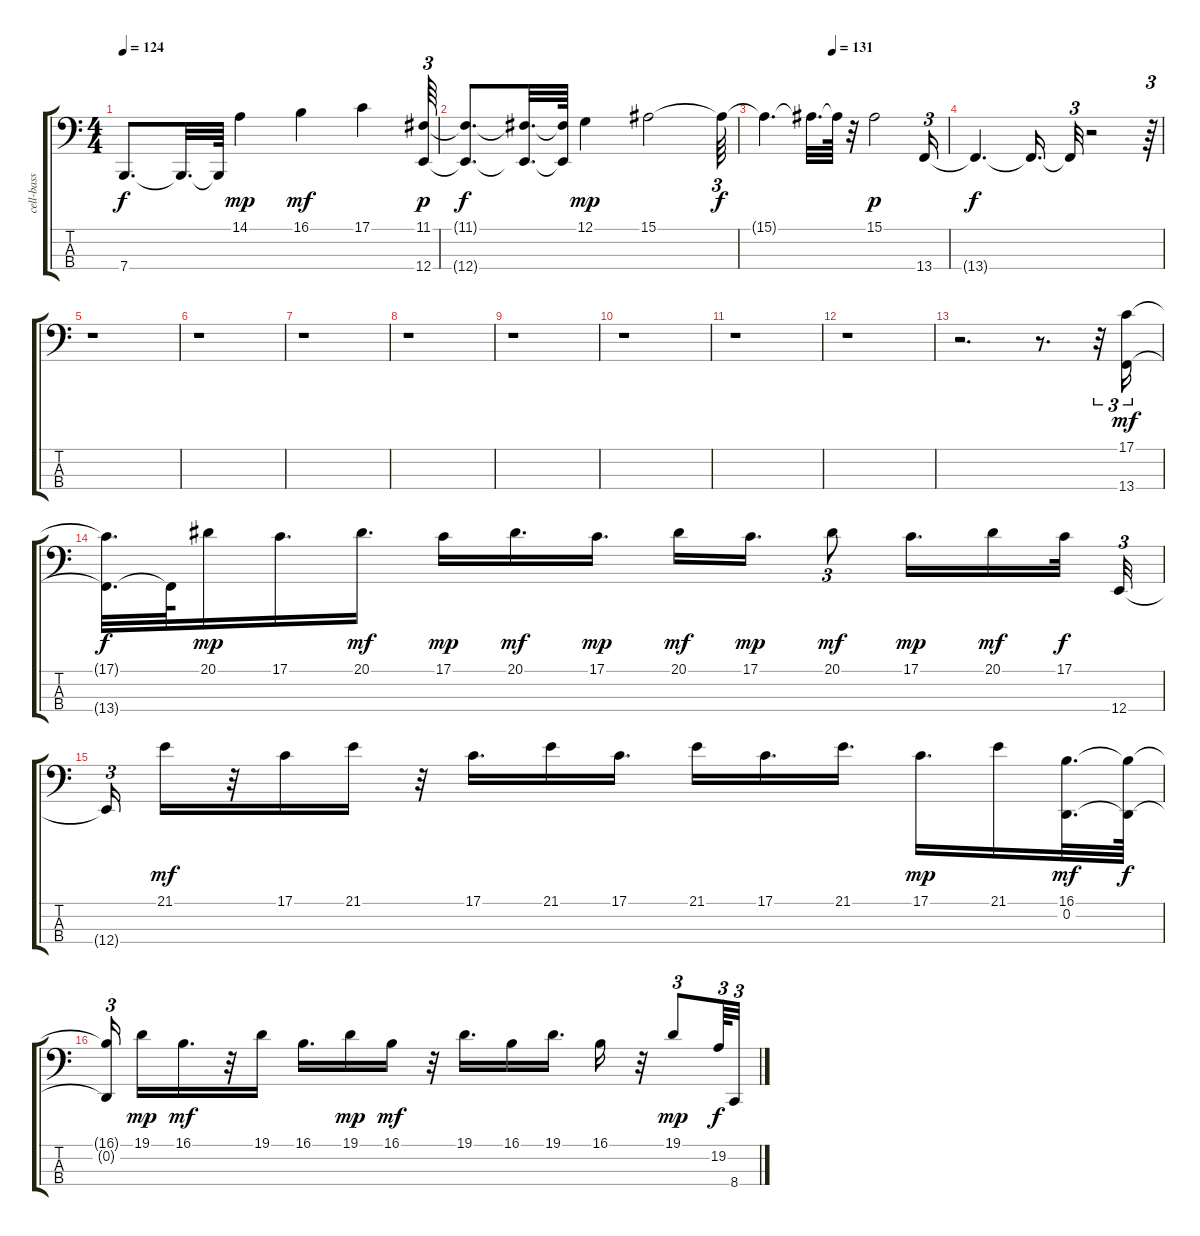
\track ("cell-bass" "cell-bass") {instrument stringensemble2}
\staff {score tabs}
\tuning (G2 D2 A1 E1) {hide}
\ts (4 4)
\tempo 124
\clef f4
\ks c
7.4{t}.8{d dy f} 7.4{t}.32{d} 7.4{t}.64 14.1.4{dy mp} 16.1.4{dy mf} 17.1.4 (11.1 12.4).64{tu (3 2) dy p} |
(11.1{t} 12.4{t}).8{d dy f} (11.1{t} 12.4{t}).32{d} (11.1{t} 12.4{t}).64 12.1.4{dy mp} 15.1.2 15.1{t}.64{tu (3 2) dy f} |
\tempo (131 0.375)
15.1{t}.4{d} 15.1{t}.32{d} 15.1{t}.64 r.32 15.1.2{dy p} 13.4.16{tu (3 2)} |
13.4{t}.4{d dy f} 13.4{t}.16{d} 13.4{t}.32{tu (3 2)} r.2 r.64{tu (3 2)} |
r.1 |
r.1 |
r.1 |
r.1 |
r.1 |
r.1 |
r.1 |
r.1 |
r.2{d} r.8{d} r.32{tu (3 2)} (17.1 13.4).16{tu (3 2) dy mf} |
(17.1{t} 13.4{t}).32{d dy f} 13.4{t}.64 20.1.16{dy mp} 17.1.16{d} 20.1.16{d dy mf} 17.1.16{dy mp} 20.1.16{d dy mf} 17.1.16{d dy mp} 20.1.16{dy mf} 17.1.16{d dy mp} 20.1.8{tu (3 2) dy mf} 17.1.16{d dy mp} 20.1.16{dy mf} 17.1.32{dy f} 12.4.32{tu (3 2)} |
12.4{t}.16{tu (3 2)} 21.1.16{dy mf} r.32 17.1.16 21.1.16 r.32 17.1.16{d} 21.1.16 17.1.16{d} 21.1.16 17.1.16{d} 21.1.16{d} 17.1.16{d dy mp} 21.1.16 (16.1 0.2).32{d dy mf} (16.1{t} 0.2{t}).64{dy f} |
(16.1{t} 0.2{t}).16{tu (3 2) beam splitsecondary} 19.1.16{dy mp} 16.1.16{d dy mf} r.32 19.1.16 16.1.16{d} 19.1.16{dy mp} 16.1.16{dy mf} r.32 19.1.16{d} 16.1.16 19.1.16{d} 16.1.16 r.32 19.1.8{tu (3 2) dy mp} 19.2.64{tu (3 2) dy f} 8.4.32{tu (3 2)}
